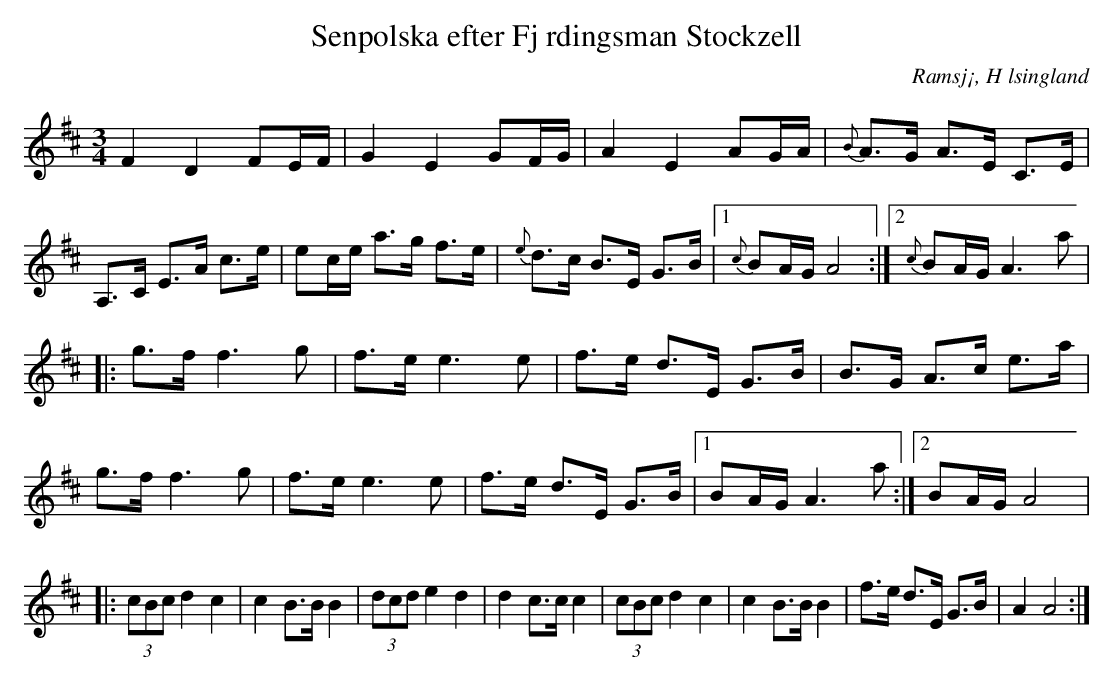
X:1
T: Senpolska efter Fj rdingsman Stockzell
O: Ramsj¡, H lsingland
M:3/4
L:1/8
K:D
F2 D2 FE/F/|G2 E2 GF/G/|A2 E2 AG/A/|{B}A>G A>E C>E|A,>C E>A c>e|ec/e/ a>g f>e| {e}d>c B>E G>B |1 {c}BA/G/ A4:|2{c}BA/G/ A2>a2|
|:g>f f2>g2|f>e e2>e2|f>e d>E G>B|B>G A>c e>a|g>f f2>g2|f>e e2>e2|f>e d>E G>B|1 BA/G/ A2>a2:|2 BA/G/ A4|
|:(3cBc d2 c2|c2 B>B B2|(3dcd e2 d2|d2 c>c c2|(3cBc d2 c2|c2 B>B B2|f>e d>E G>B|A2 A4:|
